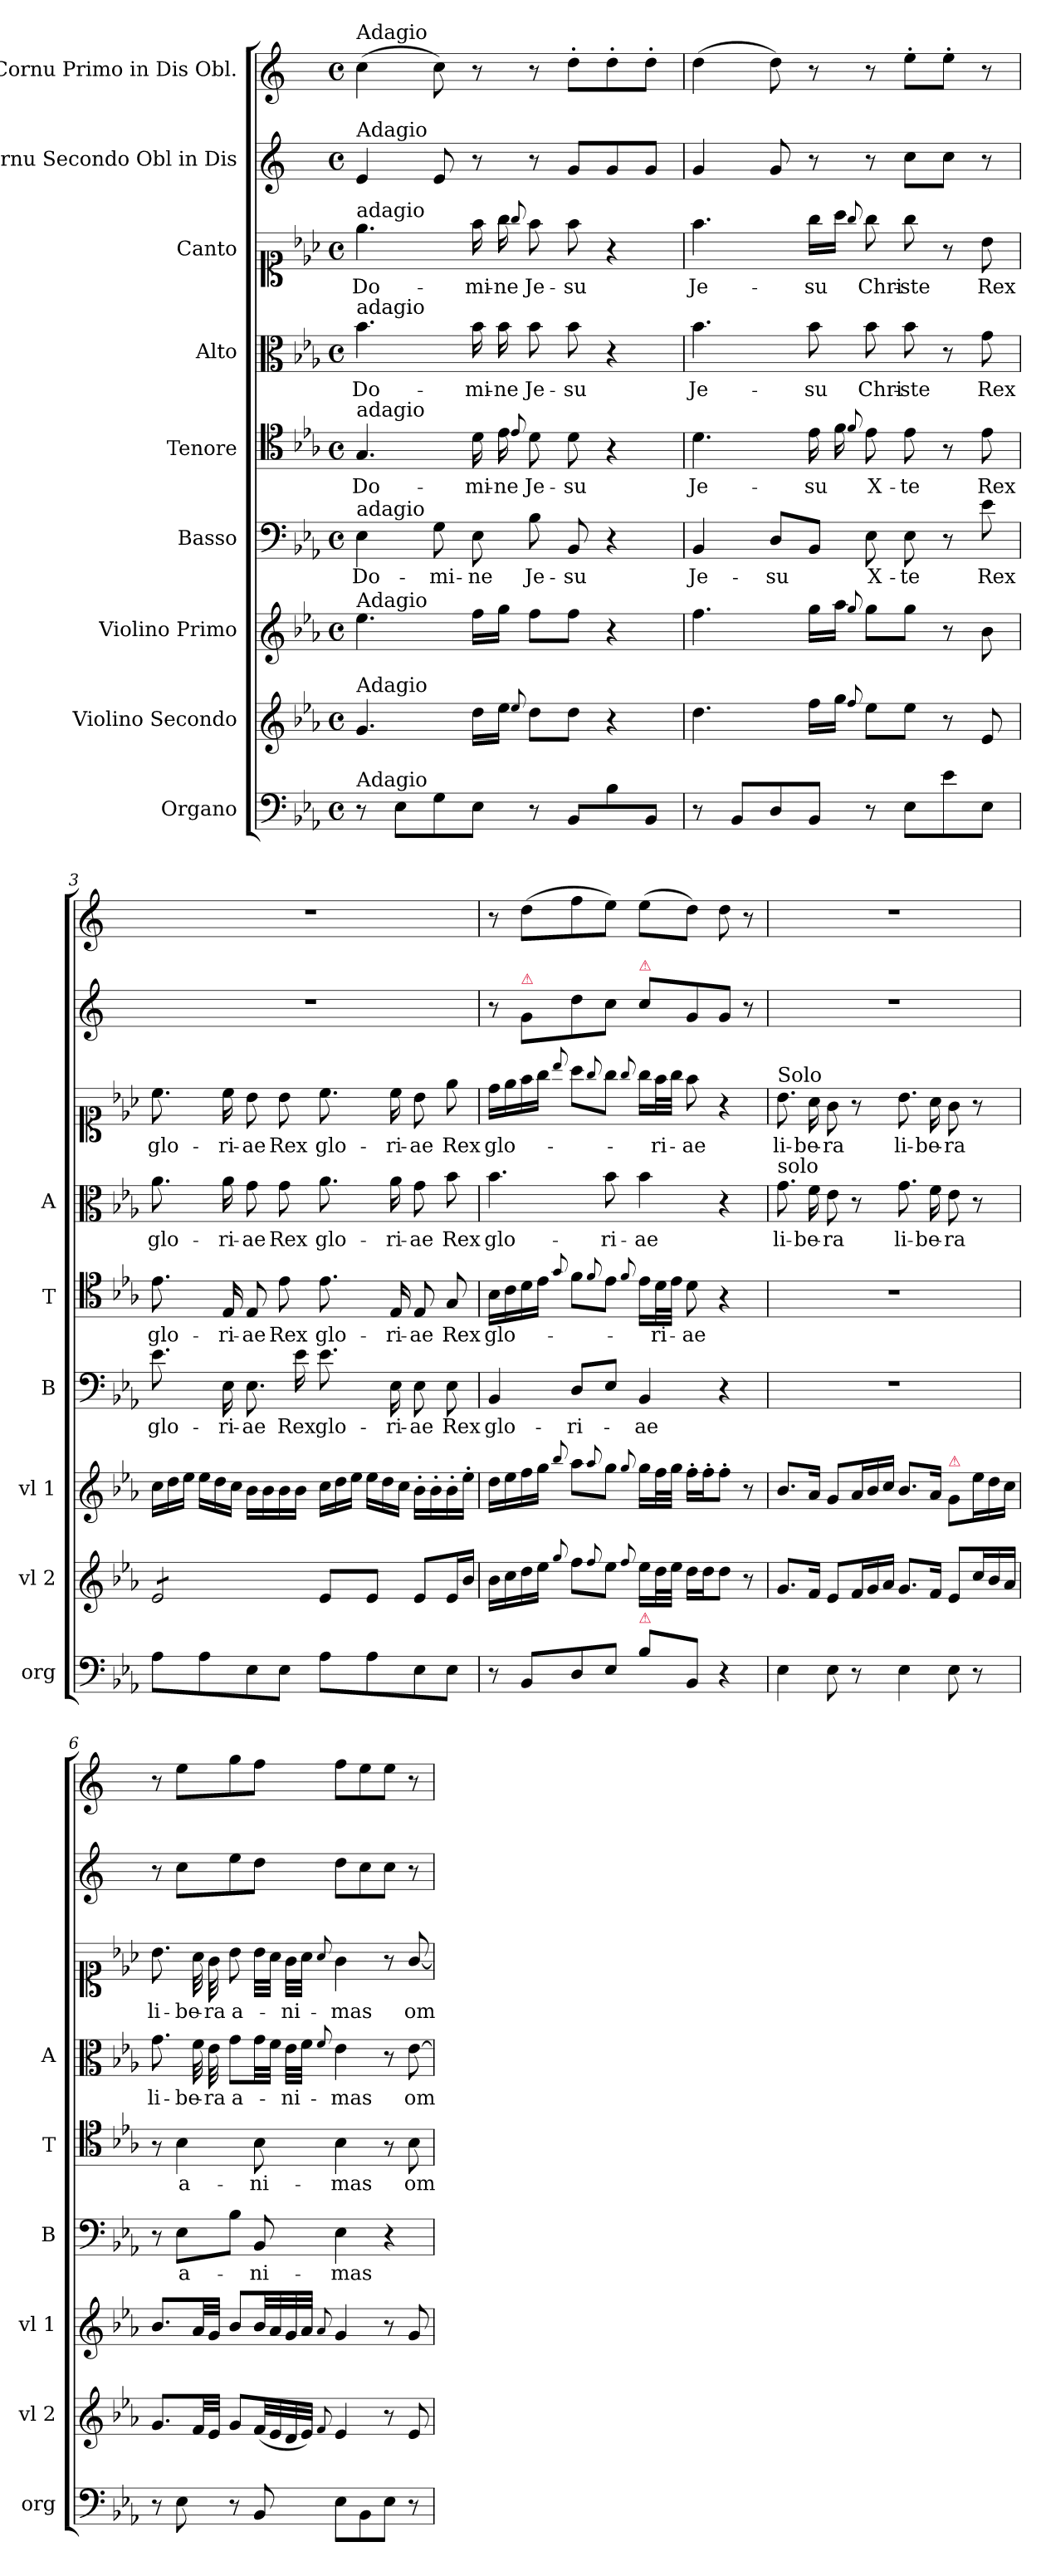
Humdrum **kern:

**kern	**kern	**dynam	**kern	**dynam	**kern	**text	**kern	**text	**kern	**text	**kern	**text	**kern	**kern
*part9	*part8	*part8	*part7	*part7	*part6	*part6	*part5	*part5	*part4	*part4	*part3	*part3	*part2	*part1
*staff9	*staff8	*staff8	*staff7	*staff7	*staff6	*staff6	*staff5	*staff5	*staff4	*staff4	*staff3	*staff3	*staff2	*staff1
*I"Organo	*I"Violino Secondo	*	*I"Violino Primo	*	*I"Basso	*	*I"Tenore	*	*I"Alto	*	*I"Canto	*	*I"Cornu Secondo Obl in Dis	*I"Cornu Primo in Dis Obl.
*I'org	*I'vl 2	*	*I'vl 1	*	*I'B	*	*I'T	*	*I'A	*	*	*	*	*
*clefF4	*clefG2	*	*clefG2	*	*clefF4	*	*clefC4	*	*clefC3	*	*clefC1	*	*clefG2	*clefG2
*	*	*	*	*	*	*	*	*	*	*	*	*	*ITrd5c9	*ITrd5c9
*k[b-e-a-]	*k[b-e-a-]	*	*k[b-e-a-]	*	*k[b-e-a-]	*	*k[b-e-a-]	*	*k[b-e-a-]	*	*k[b-e-a-]	*	*k[b-e-a-]	*k[b-e-a-]
*E-:	*E-:	*	*E-:	*	*E-:	*	*E-:	*	*E-:	*	*E-:	*	*E-:	*E-:
*M4/4	*M4/4	*	*M4/4	*	*M4/4	*	*M4/4	*	*M4/4	*	*M4/4	*	*M4/4	*M4/4
*met(c)	*met(c)	*	*met(c)	*	*met(c)	*	*met(c)	*	*met(c)	*	*met(c)	*	*met(c)	*met(c)
=1	=1	=1	=1	=1	=1	=1	=1	=1	=1	=1	=1	=1	=1	=1
!	!	!	!	!	!	!	!	!	!	!	!	!	!	!LO:TX:a:t=Adagio
!	!	!	!	!	!	!	!	!	!	!	!	!	!LO:TX:a:t=Adagio	!
!	!	!	!	!	!	!	!	!	!	!	!LO:TX:a:t=adagio	!	!	!
!	!	!	!	!	!	!	!	!	!LO:TX:a:t=adagio	!	!	!	!	!
!	!	!	!	!	!	!	!LO:TX:a:t=adagio	!	!	!	!	!	!	!
!	!	!	!	!	!LO:TX:a:t=adagio	!	!	!	!	!	!	!	!	!
!	!	!	!LO:TX:a:t=Adagio	!	!	!	!	!	!	!	!	!	!	!
!	!LO:TX:a:t=Adagio	!	!	!	!	!	!	!	!	!	!	!	!	!
!LO:TX:a:t=Adagio	!	!	!	!	!	!	!	!	!	!	!	!	!	!
8r	4.g/	.	4.ee-\	.	4E-\	Do-	4.G/	Do-	4.b-\	Do-	4.ee-\	Do-	4G/	(4e-\
8E-\L	.	.	.	.	.	.	.	.	.	.	.	.	.	.
8G\	.	.	.	.	8G\	-mi-	.	.	.	.	.	.	8G/	8e-\)
8E-\J	16dd\LL	.	16ff\LL	.	8E-\	-ne	16d\	-mi-	16b-\	-mi-	16ff\	-mi-	8r	8r
.	16ee-\JJ	.	16gg\JJ	.	.	.	16e-\	-ne	16b-\	-ne	16gg\	-ne	.	.
.	8qqee-/	.	.	.	.	.	8qqe-/	.	.	.	8qqgg/	.	.	.
8r	8dd\L	.	8ff\L	.	8B-\	Je-	8d\	Je-	8b-\	Je-	8ff\	Je-	8r	8r
8BB-/L	8dd\J	.	8ff\J	.	8BB-/	-su	8d\	-su	8b-\	-su	8ff\	-su	8B-/L	8f'\L
8B-\	4r	.	4r	.	4r	.	4r	.	4r	.	4r	.	8B-/	8f'\
8BB-/J	.	.	.	.	.	.	.	.	.	.	.	.	8B-/J	8f'\J
=2	=2	=2	=2	=2	=2	=2	=2	=2	=2	=2	=2	=2	=2	=2
8r	4.dd\	.	4.ff\	.	4BB-/	Je-	4.d\	Je-	4.b-\	Je-	4.ff\	Je-	4B-/	(4f\
8BB-/L	.	.	.	.	.	.	.	.	.	.	.	.	.	.
8D/	.	.	.	.	8D/L	-su	.	.	.	.	.	.	8B-/	8f\)
8BB-/J	16ff\LL	.	16gg\LL	.	8BB-/J	.	16e-\	-su	8b-\	-su	16gg\LL	-su	8r	8r
.	16gg\JJ	.	16aa-\JJ	.	.	.	16f\	.	.	.	16aa-\JJ	.	.	.
.	8qqff/	.	8qqgg/	.	.	.	8qqf/	.	.	.	8qqgg/	.	.	.
8r	8ee-\L	.	8gg\L	.	8E-\	X-	8e-\	X-	8b-\	Chri-	8gg\	Chri-	8r	8r
8E-\L	8ee-\J	.	8gg\J	.	8E-\	-te	8e-\	-te	8b-\	-ste	8gg\	-ste	8e-\L	8g'\L
8e-\	8r	.	8r	.	8r	.	8r	.	8r	.	8r	.	8e-\J	8g'\J
8E-\J	8e-/	.	8b-\	.	8e-\	Rex	8e-\	Rex	8g\	Rex	8b-\	Rex	8r	8r
=3	=3	=3	=3	=3	=3	=3	=3	=3	=3	=3	=3	=3	=3	=3
*	*	*	*Xtuplet	*	*	*	*	*	*	*	*	*	*	*
*	*tremolo	*	*	*	*	*	*	*	*	*	*	*	*	*
8A-\L	8e-/L	.	24cc\LL	.	8.e-\	glo-	8.e-\	glo-	8.a-\	glo-	8.cc\	glo-	1r	1r
.	.	.	24dd\	.	.	.	.	.	.	.	.	.	.	.
.	.	.	24ee-\JJ	.	.	.	.	.	.	.	.	.	.	.
8A-\	8e-/	.	24ee-\LL	.	.	.	.	.	.	.	.	.	.	.
.	.	.	24dd\	.	.	.	.	.	.	.	.	.	.	.
.	.	.	.	.	16E-\	-ri-	16E-/	-ri-	16a-\	-ri-	16cc\	-ri-	.	.
.	.	.	24cc\JJ	.	.	.	.	.	.	.	.	.	.	.
8E-\	8e-/	.	16b-\LL	.	8.E-\	-ae	8E-/	-ae	8g\	-ae	8b-\	-ae	.	.
.	.	.	16b-\	.	.	.	.	.	.	.	.	.	.	.
8E-\J	8e-/J	.	16b-\	.	.	.	8e-\	Rex	8g\	Rex	8b-\	Rex	.	.
*	*Xtremolo	*	*	*	*	*	*	*	*	*	*	*	*	*
.	.	.	16b-\JJ	.	16e-\	Rex	.	.	.	.	.	.	.	.
8A-\L	8e-/L	.	24cc\LL	.	8.e-\	glo-	8.e-\	glo-	8.a-\	glo-	8.cc\	glo-	.	.
.	.	.	24dd\	.	.	.	.	.	.	.	.	.	.	.
.	.	.	24ee-\JJ	.	.	.	.	.	.	.	.	.	.	.
8A-\	8e-/J	.	24ee-\LL	.	.	.	.	.	.	.	.	.	.	.
.	.	.	24dd\	.	.	.	.	.	.	.	.	.	.	.
.	.	.	.	.	16E-\	-ri-	16E-/	-ri-	16a-\	-ri-	16cc\	-ri-	.	.
.	.	.	24cc\JJ	.	.	.	.	.	.	.	.	.	.	.
8E-\	8e-/L	.	16b-'\LL	.	8E-\	-ae	8E-/	-ae	8g\	-ae	8b-\	-ae	.	.
.	.	.	16b-'\	.	.	.	.	.	.	.	.	.	.	.
8E-\J	16e-/L	.	16b-'\	.	8E-\	Rex	8G/	Rex	8b-\	Rex	8ee-\	Rex	.	.
.	16b-/JJ	.	16ee-'\JJ	.	.	.	.	.	.	.	.	.	.	.
=4	=4	=4	=4	=4	=4	=4	=4	=4	=4	=4	=4	=4	=4	=4
8r	16b-\LL	.	16dd\LL	.	4BB-/	glo-	16B-\LL	glo-	4.b-\	glo-	16dd\LL	glo-	8r	8r
.	16cc\	.	16ee-\	.	.	.	16c\	.	.	.	16ee-\	.	.	.
!	!	!	!	!	!	!	!	!	!	!	!	!	!LO:TX:a:color=crimson:t=⚠	!
8BB-/L	16dd\	.	16ff\	.	.	.	16d\	.	.	.	16ff\	.	8B-/L	(>8f\L
.	16ee-\JJ	.	16gg\JJ	.	.	.	16e-\JJ	.	.	.	16gg\JJ	.	.	.
.	8qqgg/	.	8qqbb-/	.	.	.	8qqg/	.	.	.	8qqbb-/	.	.	.
8D/	8ff\L	.	8aa-\L	.	8D/L	-ri-	8f\L	.	.	.	8aa-\L	.	8f\	8a-\
.	8qqff/	.	8qqaa-/	.	.	.	8qqf/	.	.	.	8qqgg/	.	.	.
8E-/J	8ee-\J	.	8gg\J	.	8E-/J	.	8e-\J	.	8b-\	-ri-	8gg\J	.	8e-\J	8g\J)
.	8qqff/	.	8qqgg/	.	.	.	8qqf/	.	.	.	8qqgg/	.	.	.
!	!	!	!	!	!	!	!	!	!	!	!	!	!LO:TX:a:color=crimson:t=⚠	!
!LO:TX:a:color=crimson:t=⚠	!	!	!	!	!	!	!	!	!	!	!	!	!	!
8B-\L	16ee-\LL	.	16gg\LL	.	4BB-/	-ae	16e-\LL	.	4b-\	-ae	16gg\LL	.	8e-\L	(8g\L
.	32dd\L	.	32ff\L	.	.	.	32d\L	-ri-	.	.	32ff\L	-ri-	.	.
.	32ee-\JJJ	.	32gg\JJJ	.	.	.	32e-\JJJ	.	.	.	32gg\JJJ	.	.	.
8BB-/J	16dd\LL	.	16ff'\LL	.	.	.	8d\	-ae	.	.	8ff\	-ae	8B-/	8f\J)
.	16dd\J	.	16ff'\J	.	.	.	.	.	.	.	.	.	.	.
4r	8dd\J	.	8ff'\J	.	4r	.	4r	.	4r	.	4r	.	8B-/J	8f\
.	8r	.	8r	.	.	.	.	.	.	.	.	.	8r	8r
=5	=5	=5	=5	=5	=5	=5	=5	=5	=5	=5	=5	=5	=5	=5
!	!	!	!	!	!	!	!	!	!	!	!LO:TX:a:t=Solo	!	!	!
!	!	!	!	!	!	!	!	!	!LO:TX:a:t=solo	!	!	!	!	!
!	!	!	!	!LO:DY:b	!	!	!	!	!	!	!	!	!	!
4E-\	8.g/L	po&colon;	8.b-/L	pia.	1r	.	1r	.	8.g\	li-	8.b-\	li-	1r	1r
.	16f/Jk	.	16a-/Jk	.	.	.	.	.	16f\	-be-	16a-\	-be-	.	.
8E-\	8e-/L	.	8g/L	.	.	.	.	.	8e-\	-ra	8g\	-ra	.	.
*	*Xtuplet	*	*	*	*	*	*	*	*	*	*	*	*	*
8r	24f/L	.	24a-/L	.	.	.	.	.	8r	.	8r	.	.	.
.	24g/	.	24b-/	.	.	.	.	.	.	.	.	.	.	.
.	24a-/JJ	.	24cc/JJ	.	.	.	.	.	.	.	.	.	.	.
!	!	!	!	!	!	!	!	!	!	!LO:LY:i	!	!	!	!
4E-\	8.g/L	.	8.b-/L	.	.	.	.	.	8.g\	li-	8.b-\	li-	.	.
!	!	!	!	!	!	!	!	!	!	!LO:LY:i	!	!	!	!
.	16f/Jk	.	16a-/Jk	.	.	.	.	.	16f\	-be-	16a-\	-be-	.	.
!	!	!	!LO:TX:a:color=crimson:t=⚠	!	!	!	!	!	!	!	!	!	!	!
!	!	!	!	!	!	!	!	!	!	!LO:LY:i	!	!	!	!
8E-\	8e-/L	.	8g/L	.	.	.	.	.	8e-\	-ra	8g\	-ra	.	.
8r	24cc/L	.	24ee-\L	.	.	.	.	.	8r	.	8r	.	.	.
.	24b-/	.	24dd\	.	.	.	.	.	.	.	.	.	.	.
.	24a-/JJ	.	24cc\JJ	.	.	.	.	.	.	.	.	.	.	.
=6	=6	=6	=6	=6	=6	=6	=6	=6	=6	=6	=6	=6	=6	=6
8r	8.g/L	.	8.b-/L	.	8r	.	8r	.	8.g\	li-	8.b-\	li-	8r	8r
8E-\	.	.	.	.	8E-\L	a-	4B-\	a-	.	.	.	.	8e-\L	8g\L
.	32f/LL	.	32a-/LL	.	.	.	.	.	32f\	-be-	32a-\	-be-	.	.
.	32e-/JJJ	.	32g/JJJ	.	.	.	.	.	32e-\	-ra	32g\	-ra	.	.
8r	8g/L	.	8b-/L	.	8B-\J	.	.	.	8g\L	a-	8b-\	a-	8g\	8b-\
8BB-/	(32f/LL	.	32b-/LL	.	8BB-/	-ni-	8B-\	-ni-	32g\LL	.	32b-\LLL	.	8f\J	8a-\J
.	32e-/	.	32a-/	.	.	.	.	.	32f\JJJ	.	32a-\JJJ	.	.	.
.	32d/	.	32g/	.	.	.	.	.	32e-\LLL	-ni-	32g\LLL	-ni-	.	.
.	32e-/JJJ)	.	32a-/JJJ	.	.	.	.	.	32f\JJJ	.	32a-\JJJ	.	.	.
.	8qqf/	.	8qqa-/	.	.	.	.	.	8qqf/	.	8qqa-/	.	.	.
8E-\L	4e-/	.	4g/	.	4E-\	-mas	4B-\	-mas	4e-\	-mas	4g\	-mas	8f\L	8a-\L
8BB-\	.	.	.	.	.	.	.	.	.	.	.	.	8e-\	8g\
8E-\J	8r	.	8r	.	4r	.	8r	.	8r	.	8r	.	8e-\J	8g\J
8r	8e-/	.	8g/	.	.	.	8B-\	om-	[8e-\	om-	[8g/	om-	8r	8r
=	=	=	=	=	=	=	=	=	=	=	=	=	=	=
*-	*-	*-	*-	*-	*-	*-	*-	*-	*-	*-	*-	*-	*-	*-
